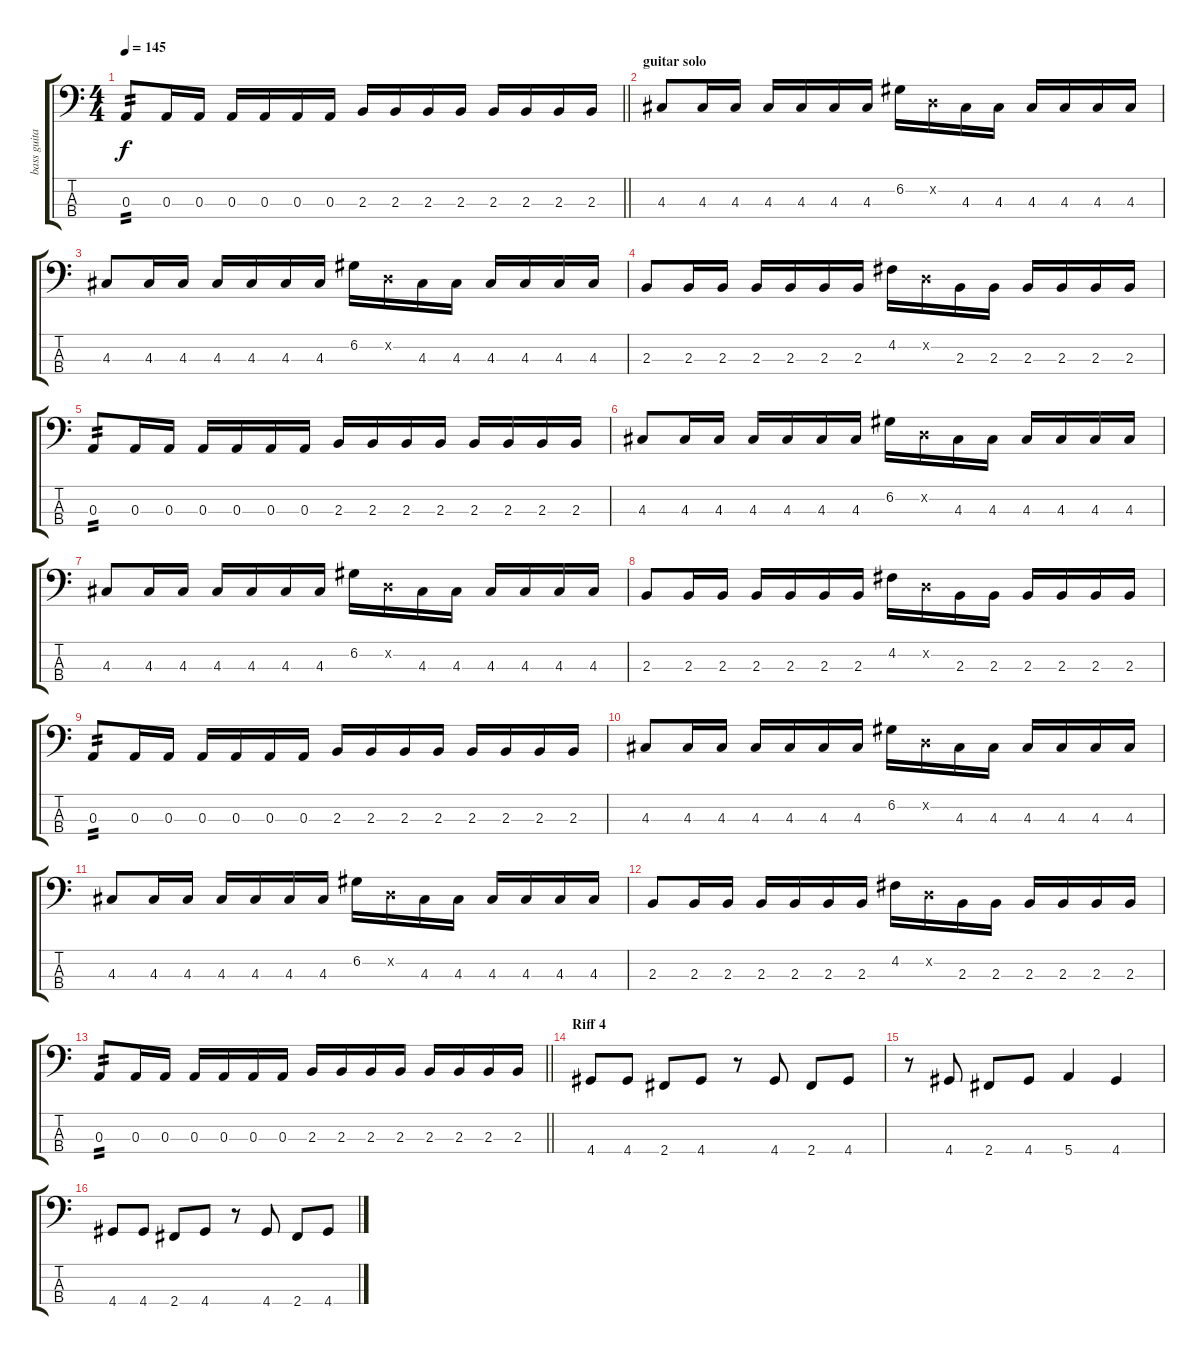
\track ("bass guitar" "bass guita") {instrument electricbasspick}
\staff {score tabs}
\tuning (G2 D2 A1 E1) {hide}
\ts (4 4)
\tempo 145
\clef f4
\barLineRight lightlight
\ks c
0.3.8{tp 2 dy f} 0.3.16 0.3.16 0.3.16 0.3.16 0.3.16 0.3.16 2.3.16 2.3.16 2.3.16 2.3.16 2.3.16 2.3.16 2.3.16 2.3.16 |
\section ("" "guitar solo")
4.3.8 4.3.16 4.3.16 4.3.16 4.3.16 4.3.16 4.3.16 6.2.16 0.2{x}.16 4.3.16 4.3.16 4.3.16 4.3.16 4.3.16 4.3.16 |
4.3.8 4.3.16 4.3.16 4.3.16 4.3.16 4.3.16 4.3.16 6.2.16 0.2{x}.16 4.3.16 4.3.16 4.3.16 4.3.16 4.3.16 4.3.16 |
2.3.8 2.3.16 2.3.16 2.3.16 2.3.16 2.3.16 2.3.16 4.2.16 0.2{x}.16 2.3.16 2.3.16 2.3.16 2.3.16 2.3.16 2.3.16 |
0.3.8{tp 2} 0.3.16 0.3.16 0.3.16 0.3.16 0.3.16 0.3.16 2.3.16 2.3.16 2.3.16 2.3.16 2.3.16 2.3.16 2.3.16 2.3.16 |
4.3.8 4.3.16 4.3.16 4.3.16 4.3.16 4.3.16 4.3.16 6.2.16 0.2{x}.16 4.3.16 4.3.16 4.3.16 4.3.16 4.3.16 4.3.16 |
4.3.8 4.3.16 4.3.16 4.3.16 4.3.16 4.3.16 4.3.16 6.2.16 0.2{x}.16 4.3.16 4.3.16 4.3.16 4.3.16 4.3.16 4.3.16 |
2.3.8 2.3.16 2.3.16 2.3.16 2.3.16 2.3.16 2.3.16 4.2.16 0.2{x}.16 2.3.16 2.3.16 2.3.16 2.3.16 2.3.16 2.3.16 |
0.3.8{tp 2} 0.3.16 0.3.16 0.3.16 0.3.16 0.3.16 0.3.16 2.3.16 2.3.16 2.3.16 2.3.16 2.3.16 2.3.16 2.3.16 2.3.16 |
4.3.8 4.3.16 4.3.16 4.3.16 4.3.16 4.3.16 4.3.16 6.2.16 0.2{x}.16 4.3.16 4.3.16 4.3.16 4.3.16 4.3.16 4.3.16 |
4.3.8 4.3.16 4.3.16 4.3.16 4.3.16 4.3.16 4.3.16 6.2.16 0.2{x}.16 4.3.16 4.3.16 4.3.16 4.3.16 4.3.16 4.3.16 |
2.3.8 2.3.16 2.3.16 2.3.16 2.3.16 2.3.16 2.3.16 4.2.16 0.2{x}.16 2.3.16 2.3.16 2.3.16 2.3.16 2.3.16 2.3.16 |
\barLineRight lightlight
0.3.8{tp 2} 0.3.16 0.3.16 0.3.16 0.3.16 0.3.16 0.3.16 2.3.16 2.3.16 2.3.16 2.3.16 2.3.16 2.3.16 2.3.16 2.3.16 |
\section ("" "Riff 4")
4.4.8 4.4.8 2.4.8 4.4.8 r.8 4.4.8 2.4.8 4.4.8 |
r.8 4.4.8 2.4.8 4.4.8 5.4.4 4.4.4 |
4.4.8 4.4.8 2.4.8 4.4.8 r.8 4.4.8 2.4.8 4.4.8
